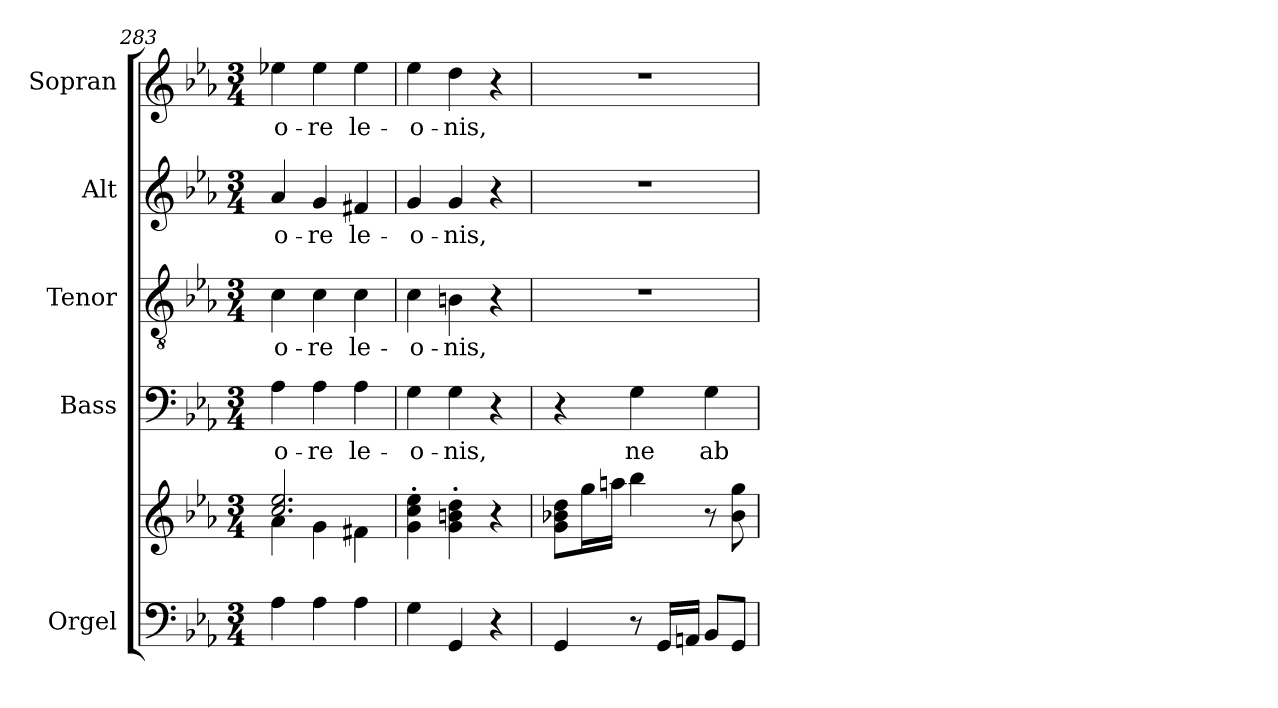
**kern	**kern	**kern	**text	**kern	**text	**kern	**text	**kern	**text
*part5	*part5	*part4	*part4	*part3	*part3	*part2	*part2	*part1	*part1
*staff6	*staff5	*staff4	*staff4	*staff3	*staff3	*staff2	*staff2	*staff1	*staff1
*I"Orgel	*	*I"Bass	*	*I"Tenor	*	*I"Alt	*	*I"Sopran	*
*I'Org.	*	*I'B.	*	*I'T.	*	*I'A.	*	*I'S.	*
*clefF4	*clefG2	*clefF4	*	*clefGv2	*	*clefG2	*	*clefG2	*
*k[b-e-a-]	*k[b-e-a-]	*k[b-e-a-]	*	*k[b-e-a-]	*	*k[b-e-a-]	*	*k[b-e-a-]	*
*E-:	*E-:	*E-:	*	*E-:	*	*E-:	*	*E-:	*
*M3/4	*M3/4	*M3/4	*	*M3/4	*	*M3/4	*	*M3/4	*
=283	=283	=283	=283	=283	=283	=283	=283	=283	=283
*	*^	*	*	*	*	*	*	*	*
!	!	!	!	!LO:LY:b	!	!LO:LY:b	!	!LO:LY:b	!	!LO:LY:b
4A-\	2.cc/ 2.ee-/	4a-\	4A-\	o-	4c\	o-	4a-/	o-	4ee-X\	o-
!	!	!	!	!LO:LY:b	!	!LO:LY:b	!	!LO:LY:b	!	!LO:LY:b
4A-\	.	4g\	4A-\	-re	4c\	-re	4g/	-re	4ee-\	-re
!	!	!	!	!LO:LY:b	!	!LO:LY:b	!	!LO:LY:b	!	!LO:LY:b
4A-\	.	4f#X\	4A-\	le-	4c\	le-	4f#X/	le-	4ee-\	le-
=284	=284	=284	=284	=284	=284	=284	=284	=284	=284	=284
!	!	!	!	!LO:LY:b	!	!LO:LY:b	!	!LO:LY:b	!	!LO:LY:b
*	*v	*v	*	*	*	*	*	*	*	*
4G\	4g\'> 4cc\'> 4ee-\'>	4G\	-o-	4c\	-o-	4g/	-o-	4ee-\	-o-
!	!	!	!LO:LY:b	!	!LO:LY:b	!	!LO:LY:b	!	!LO:LY:b
4GG/	4g\'> 4bn\'> 4dd\'>	4G\	-nis,	4Bn\	-nis,	4g/	-nis,	4dd\	-nis,
4r	4r	4r	.	4r	.	4r	.	4r	.
=285	=285	=285	=285	=285	=285	=285	=285	=285	=285
4GG/	8g\ 8b-X\ 8dd\L	4r	.	2.r	.	2.r	.	2.r	.
.	16gg\L	.	.	.	.	.	.	.	.
.	16aan\JJ	.	.	.	.	.	.	.	.
!	!	!	!LO:LY:b	!	!	!	!	!	!
8r	4bb-\	4G\	ne	.	.	.	.	.	.
16GG/LL	.	.	.	.	.	.	.	.	.
16AAn/JJ	.	.	.	.	.	.	.	.	.
!	!	!	!LO:LY:b	!	!	!	!	!	!
8BB-/L	8r	4G\	ab-	.	.	.	.	.	.
8GG/J	8b-\ 8gg\	.	.	.	.	.	.	.	.
=	=	=	=	=	=	=	=	=	=
*-	*-	*-	*-	*-	*-	*-	*-	*-	*-
